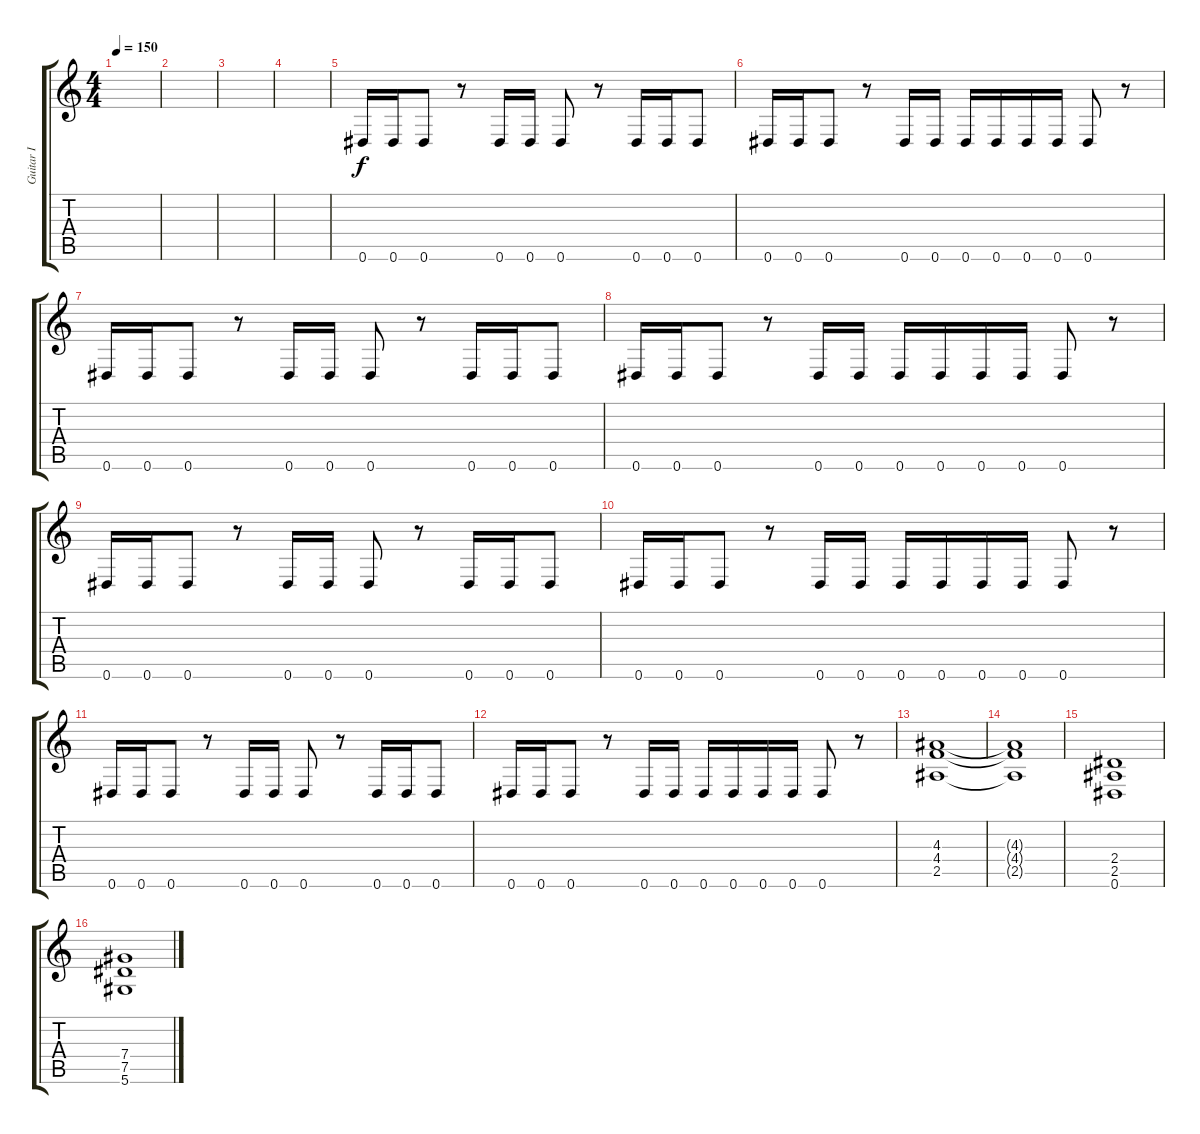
\track ("Guitar I" "Guitar I") {instrument distortionguitar}
\staff {score tabs}
\tuning (Eb4 Bb3 Gb3 Db3 Ab2 Eb2) {hide}
\ts (4 4)
\tempo 150
\clef g2
\ks c
|
|
|
|
0.6.16 0.6.16 0.6.8 r.8 0.6.16 0.6.16 0.6.8 r.8 0.6.16 0.6.16 0.6.8 |
0.6.16 0.6.16 0.6.8 r.8 0.6.16 0.6.16 0.6.16 0.6.16 0.6.16 0.6.16 0.6.8 r.8 |
0.6.16 0.6.16 0.6.8 r.8 0.6.16 0.6.16 0.6.8 r.8 0.6.16 0.6.16 0.6.8 |
0.6.16 0.6.16 0.6.8 r.8 0.6.16 0.6.16 0.6.16 0.6.16 0.6.16 0.6.16 0.6.8 r.8 |
0.6.16 0.6.16 0.6.8 r.8 0.6.16 0.6.16 0.6.8 r.8 0.6.16 0.6.16 0.6.8 |
0.6.16 0.6.16 0.6.8 r.8 0.6.16 0.6.16 0.6.16 0.6.16 0.6.16 0.6.16 0.6.8 r.8 |
0.6.16 0.6.16 0.6.8 r.8 0.6.16 0.6.16 0.6.8 r.8 0.6.16 0.6.16 0.6.8 |
0.6.16 0.6.16 0.6.8 r.8 0.6.16 0.6.16 0.6.16 0.6.16 0.6.16 0.6.16 0.6.8 r.8 |
(4.3 4.4 2.5).1 |
(4.3{t} 4.4{t} 2.5{t}).1 |
(2.4 2.5 0.6).1 |
(7.4 7.5 5.6).1
